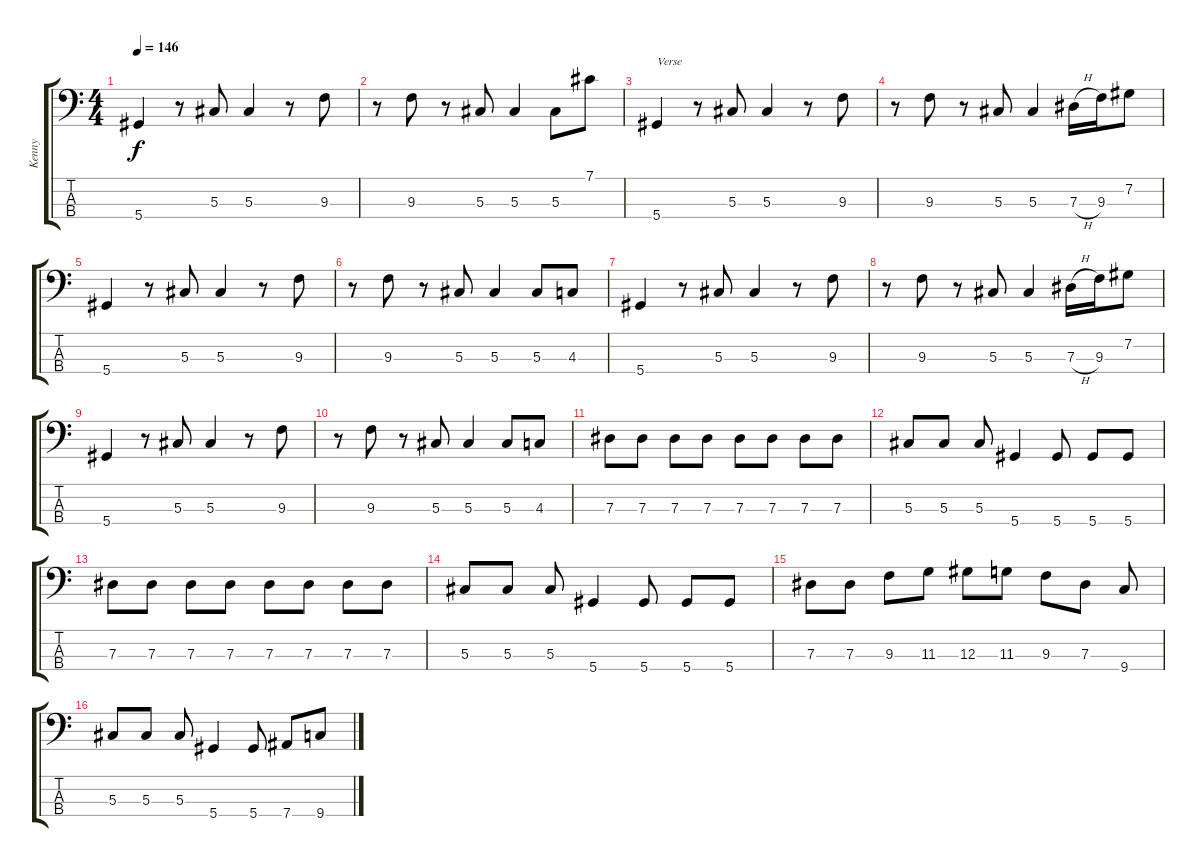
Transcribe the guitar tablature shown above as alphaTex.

\track ("Kenny" "Kenny") {instrument electricbasspick}
\staff {score tabs}
\tuning (Gb2 Db2 Ab1 Eb1) {hide}
\ts (4 4)
\tempo 146
\clef f4
\ks c
5.4.4{dy f} r.8 5.3.8 5.3.4 r.8 9.3.8 |
r.8 9.3.8 r.8 5.3.8 5.3.4 5.3.8 7.1.8 |
5.4.4{txt "Verse"} r.8 5.3.8 5.3.4 r.8 9.3.8 |
r.8 9.3.8 r.8 5.3.8 5.3.4 7.3{h}.16 9.3.16 7.2.8 |
5.4.4 r.8 5.3.8 5.3.4 r.8 9.3.8 |
r.8 9.3.8 r.8 5.3.8 5.3.4 5.3.8 4.3.8 |
5.4.4 r.8 5.3.8 5.3.4 r.8 9.3.8 |
r.8 9.3.8 r.8 5.3.8 5.3.4 7.3{h}.16 9.3.16 7.2.8 |
5.4.4 r.8 5.3.8 5.3.4 r.8 9.3.8 |
r.8 9.3.8 r.8 5.3.8 5.3.4 5.3.8 4.3.8 |
7.3.8 7.3.8 7.3.8 7.3.8 7.3.8 7.3.8 7.3.8 7.3.8 |
5.3.8 5.3.8 5.3.8 5.4.4 5.4.8 5.4.8 5.4.8 |
7.3.8 7.3.8 7.3.8 7.3.8 7.3.8 7.3.8 7.3.8 7.3.8 |
5.3.8 5.3.8 5.3.8 5.4.4 5.4.8 5.4.8 5.4.8 |
7.3.8 7.3.8 9.3.8 11.3.8 12.3.8 11.3.8 9.3.8 7.3.8 9.4.8 |
5.3.8 5.3.8 5.3.8 5.4.4 5.4.8 7.4.8 9.4.8
